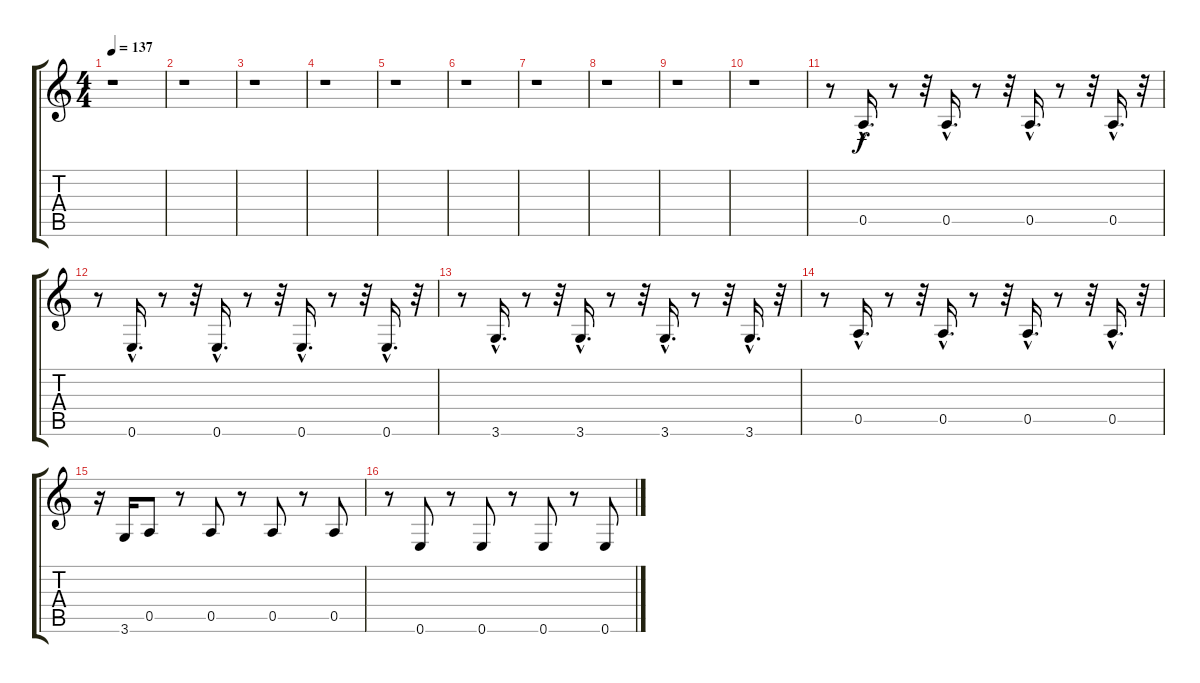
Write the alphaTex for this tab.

\track "" {instrument electricbassfinger}
\staff {score tabs}
\tuning (E4 B3 G3 D3 A2 E2) {hide}
\ts (4 4)
\tempo 137
\clef g2
\ks c
r.1{dy f instrument electricbassfinger} |
r.1 |
r.1 |
r.1 |
r.1 |
r.1 |
r.1 |
r.1 |
r.1 |
r.1 |
r.8 0.5{hac}.16{d} r.8 r.32 0.5{hac}.16{d} r.8 r.32 0.5{hac}.16{d} r.8 r.32 0.5{hac}.16{d} r.32 |
r.8 0.6{hac}.16{d} r.8 r.32 0.6{hac}.16{d} r.8 r.32 0.6{hac}.16{d} r.8 r.32 0.6{hac}.16{d} r.32 |
r.8 3.6{hac}.16{d} r.8 r.32 3.6{hac}.16{d} r.8 r.32 3.6{hac}.16{d} r.8 r.32 3.6{hac}.16{d} r.32 |
r.8 0.5{hac}.16{d} r.8 r.32 0.5{hac}.16{d} r.8 r.32 0.5{hac}.16{d} r.8 r.32 0.5{hac}.16{d} r.32 |
r.16 3.6.16 0.5.8 r.8 0.5.8 r.8 0.5.8 r.8 0.5.8 |
r.8 0.6.8 r.8 0.6.8 r.8 0.6.8 r.8 0.6.8
